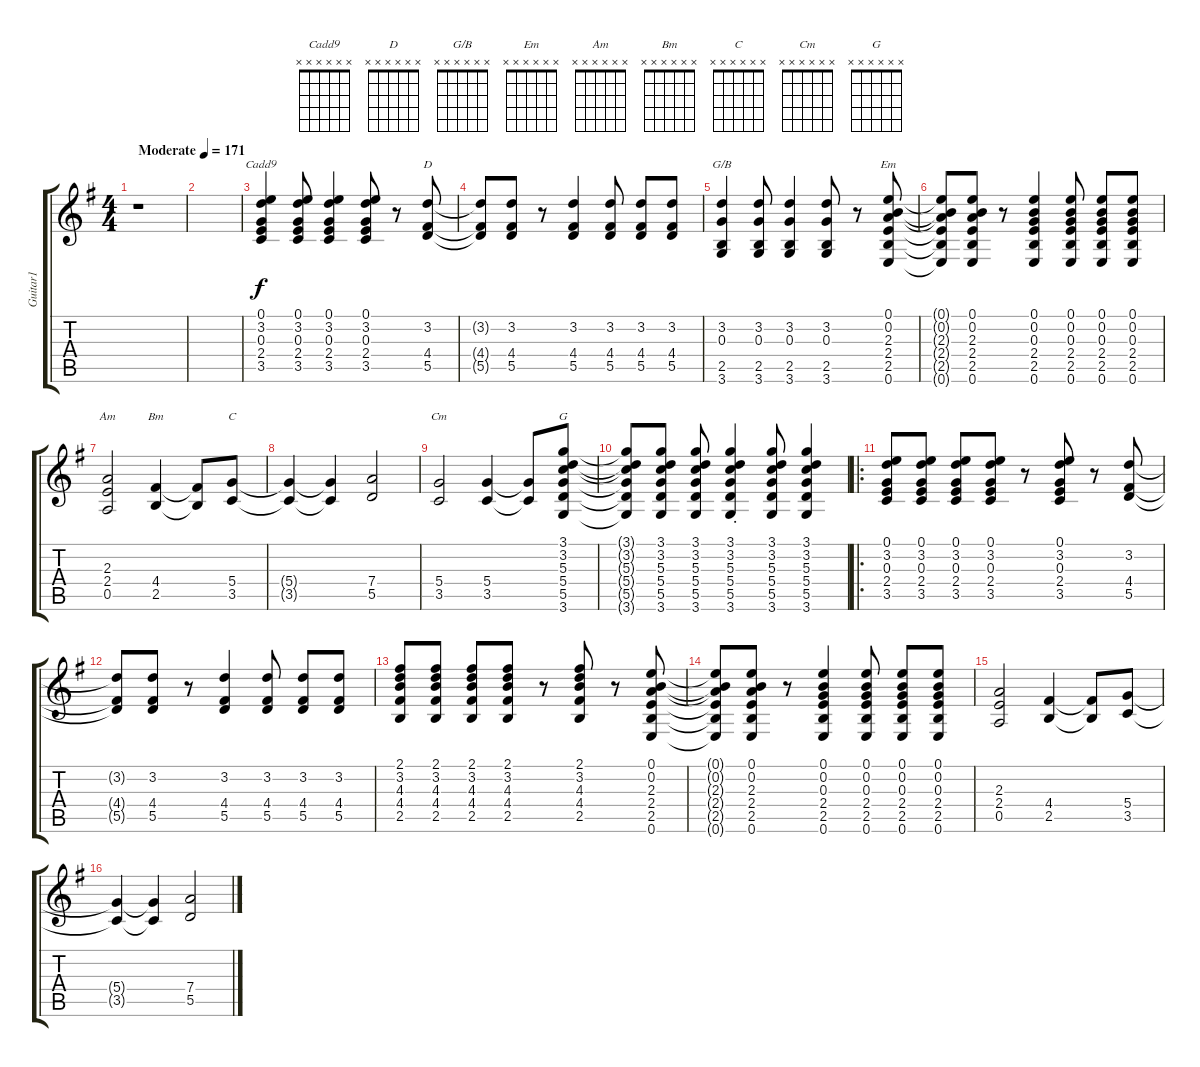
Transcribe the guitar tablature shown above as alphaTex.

\track ("Guitar1" "Guitar1") {instrument overdrivenguitar}
\staff {score tabs}
\tuning (E4 B3 G3 D3 A2 E2) {hide}
\chord ("Cadd9" x x x x x x)
\chord ("D" x x x x x x)
\chord ("G/B" x x x x x x)
\chord ("Em" x x x x x x)
\chord ("Am" x x x x x x)
\chord ("Bm" x x x x x x)
\chord ("C" x x x x x x)
\chord ("Cm" x x x x x x)
\chord ("G" x x x x x x)
\ts (4 4)
\tempo (171 "Moderate")
\clef g2
\ks g
r.1{dy f instrument overdrivenguitar} |
|
(0.1 3.2 0.3 2.4 3.5).4{ch "Cadd9"} (0.1 3.2 0.3 2.4 3.5).8 (0.1 3.2 0.3 2.4 3.5).4 (0.1 3.2 0.3 2.4 3.5).8 r.8 (3.2 4.4 5.5).8{ch "D"} |
(3.2{t} 4.4{t} 5.5{t}).8 (3.2 4.4 5.5).8 r.8 (3.2 4.4 5.5).4 (3.2 4.4 5.5).8 (3.2 4.4 5.5).8 (3.2 4.4 5.5).8 |
(3.2 0.3 2.5 3.6).4{ch "G/B"} (3.2 0.3 2.5 3.6).8 (3.2 0.3 2.5 3.6).4 (3.2 0.3 2.5 3.6).8 r.8 (0.1 0.2 2.3 2.4 2.5 0.6).8{ch "Em"} |
(0.1{t} 0.2{t} 2.3{t} 2.4{t} 2.5{t} 0.6{t}).8 (0.1 0.2 2.3 2.4 2.5 0.6).8 r.8 (0.1 0.2 0.3 2.4 2.5 0.6).4 (0.1 0.2 0.3 2.4 2.5 0.6).8 (0.1 0.2 0.3 2.4 2.5 0.6).8 (0.1 0.2 0.3 2.4 2.5 0.6).8 |
(2.3 2.4 0.5).2{ch "Am"} (4.4 2.5).4{ch "Bm"} (4.4{t} 2.5{t}).8 (5.4 3.5).8{ch "C"} |
(5.4{t} 3.5{t}).4 (5.4{t} 3.5{t}).4 (7.4 5.5).2 |
(5.4 3.5).2{ch "Cm"} (5.4 3.5).4 (5.4{t} 3.5{t}).8 (3.1 3.2 5.3 5.4 5.5 3.6).8{ch "G"} |
(3.1{t} 3.2{t} 5.3{t} 5.4{t} 5.5{t} 3.6{t}).8 (3.1 3.2 5.3 5.4 5.5 3.6).8 (3.1 3.2 5.3 5.4 5.5 3.6).8 (3.1{st} 3.2{st} 5.3{st} 5.4{st} 5.5{st} 3.6{st}).4 (3.1 3.2 5.3 5.4 5.5 3.6).8 (3.1 3.2 5.3 5.4 5.5 3.6).4 |
\ro
(0.1 3.2 0.3 2.4 3.5).8 (0.1 3.2 0.3 2.4 3.5).8 (0.1 3.2 0.3 2.4 3.5).8 (0.1 3.2 0.3 2.4 3.5).8 r.8 (0.1 3.2 0.3 2.4 3.5).8 r.8 (3.2 4.4 5.5).8 |
(3.2{t} 4.4{t} 5.5{t}).8 (3.2 4.4 5.5).8 r.8 (3.2 4.4 5.5).4 (3.2 4.4 5.5).8 (3.2 4.4 5.5).8 (3.2 4.4 5.5).8 |
(2.1 3.2 4.3 4.4 2.5).8 (2.1 3.2 4.3 4.4 2.5).8 (2.1 3.2 4.3 4.4 2.5).8 (2.1 3.2 4.3 4.4 2.5).8 r.8 (2.1 3.2 4.3 4.4 2.5).8 r.8 (0.1 0.2 2.3 2.4 2.5 0.6).8 |
(0.1{t} 0.2{t} 2.3{t} 2.4{t} 2.5{t} 0.6{t}).8 (0.1 0.2 2.3 2.4 2.5 0.6).8 r.8 (0.1 0.2 0.3 2.4 2.5 0.6).4 (0.1 0.2 0.3 2.4 2.5 0.6).8 (0.1 0.2 0.3 2.4 2.5 0.6).8 (0.1 0.2 0.3 2.4 2.5 0.6).8 |
(2.3 2.4 0.5).2 (4.4 2.5).4 (4.4{t} 2.5{t}).8 (5.4 3.5).8 |
(5.4{t} 3.5{t}).4 (5.4{t} 3.5{t}).4 (7.4 5.5).2
